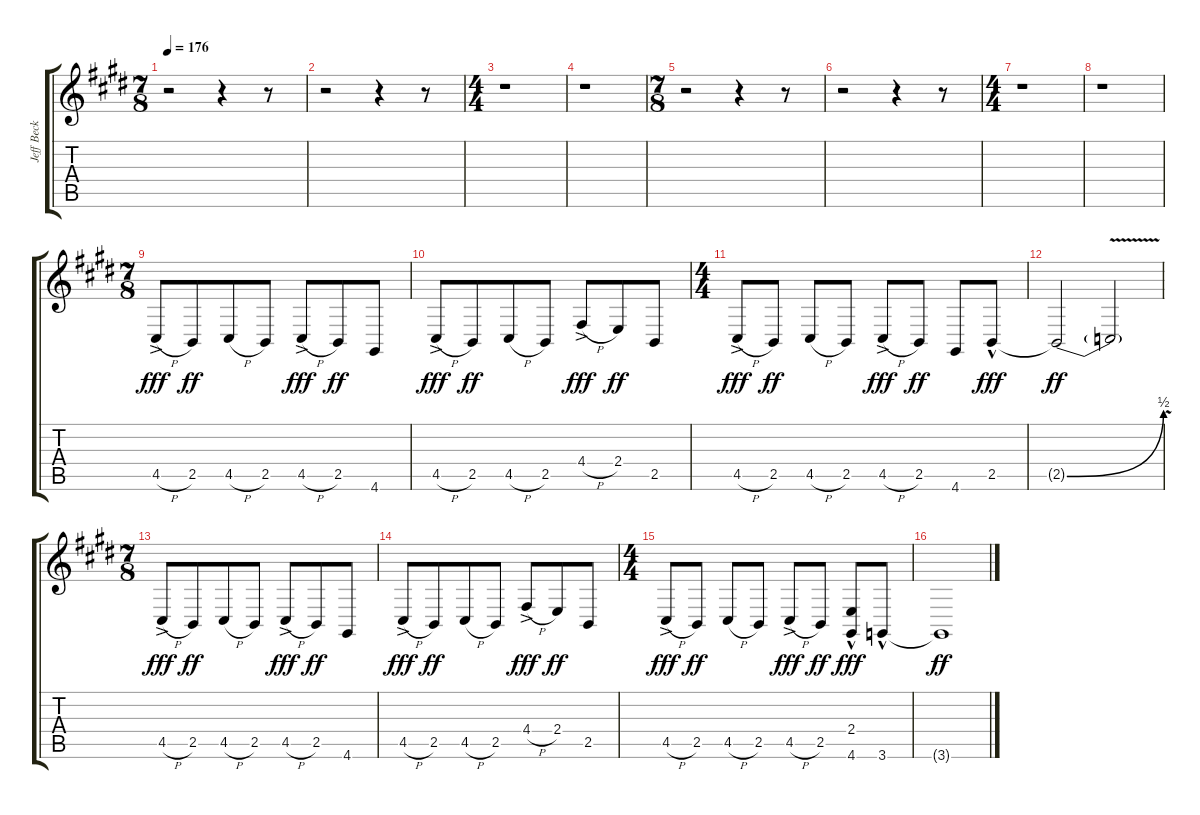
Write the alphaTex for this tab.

\track ("Jeff Beck Lead Guitar Overdub" "Jeff Beck ") {instrument cello}
\staff {score tabs}
\tuning (E4 B3 G3 D3 A2 E2) {hide}
\ts (7 8)
\tempo 176
\clef g2
\ks e
r.2{dy fff instrument cello} r.4 r.8 |
r.2 r.4 r.8 |
\ts (4 4)
r.1 |
r.1 |
\ts (7 8)
r.2 r.4 r.8 |
r.2 r.4 r.8 |
\ts (4 4)
r.1 |
r.1 |
\ts (7 8)
4.5{h ac}.8 2.5.8{dy ff} 4.5{h}.8 2.5.8 4.5{h ac}.8{dy fff} 2.5.8{dy ff} 4.6.8 |
4.5{h ac}.8{dy fff} 2.5.8{dy ff} 4.5{h}.8 2.5.8 4.4{h ac}.8{dy fff} 2.4.8{dy ff} 2.5.8 |
\ts (4 4)
4.5{h ac}.8{dy fff} 2.5.8{dy ff} 4.5{h}.8 2.5.8 4.5{h ac}.8{dy fff} 2.5.8{dy ff} 4.6.8 2.5{hac}.8{dy fff} |
2.5{be (bend 0 0 60 2) t}.2{dy ff} 2.5{v t}.2 |
\ts (7 8)
4.5{h ac}.8{dy fff} 2.5.8{dy ff} 4.5{h}.8 2.5.8 4.5{h ac}.8{dy fff} 2.5.8{dy ff} 4.6.8 |
4.5{h ac}.8{dy fff} 2.5.8{dy ff} 4.5{h}.8 2.5.8 4.4{h ac}.8{dy fff} 2.4.8{dy ff} 2.5.8 |
\ts (4 4)
4.5{h ac}.8{dy fff} 2.5.8{dy ff} 4.5{h}.8 2.5.8 4.5{h ac}.8{dy fff} 2.5.8{dy ff} (2.4 4.6{hac}).8{dy fff} 3.6{hac}.8 |
3.6{t}.1{dy ff}
